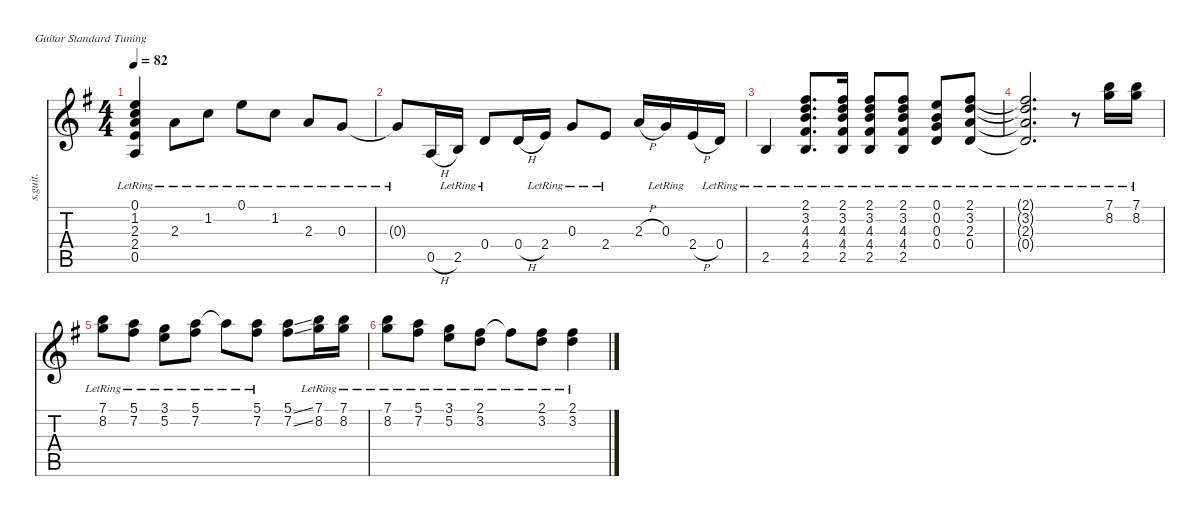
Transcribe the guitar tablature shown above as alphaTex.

\defaultSystemsLayout 4
\hideDynamics
\bracketExtendMode nobrackets
\track ("Guitar Acoustic 2" "s.guit.") {solo instrument acousticguitarsteel}
\staff {score tabs}
\tuning (E4 B3 G3 D3 A2 E2)
\ts (4 4)
\tempo 82
\clef g2
\ks eminor
(0.1{lr acc forcenatural} 1.2{lr acc forcenatural} 2.3{lr acc forcenatural} 2.4{lr acc forcenatural} 0.5{lr acc forcenatural}).4{dy mf beam Up} 2.3{lr acc forcenatural}.8{beam Down} 1.2{lr acc forcenatural}.8{beam Down} 0.1{lr acc forcenatural}.8{beam Down} 1.2{lr acc forcenatural}.8{beam Down} 2.3{lr acc forcenatural}.8{beam Up} 0.3{lr acc forcenatural}.8{beam Up} |
0.3{lr t acc forcenatural}.8{beam Up} 0.5{h acc forcenatural}.16{beam Up} 2.5{lr acc forcenatural}.16{beam Up} 0.4{lr acc forcenatural}.8{beam Up} 0.4{h acc forcenatural}.16{beam Up} 2.4{lr acc forcenatural}.16{beam Up} 0.3{lr acc forcenatural}.8{beam Up} 2.4{lr acc forcenatural}.8{beam Up} 2.3{h acc forcenatural}.16{beam Up} 0.3{lr acc forcenatural}.16{beam Up} 2.4{h acc forcenatural}.16{beam Up} 0.4{lr acc forcenatural}.16{beam Up} |
2.5{lr acc forcenatural}.4{beam Up} (2.1{lr acc #} 3.2{lr acc forcenatural} 4.3{lr acc forcenatural} 4.4{lr acc #} 2.5{lr acc forcenatural}).8{d beam Up} (2.1{lr acc #} 3.2{lr acc forcenatural} 4.3{lr acc forcenatural} 4.4{lr acc #} 2.5{lr acc forcenatural}).16{beam Up} (2.1{lr acc #} 3.2{lr acc forcenatural} 4.3{lr acc forcenatural} 4.4{lr acc #} 2.5{lr acc forcenatural}).8{beam Up} (2.1{lr acc #} 3.2{lr acc forcenatural} 4.3{lr acc forcenatural} 4.4{lr acc #} 2.5{lr acc forcenatural}).8{beam Up} (0.1{lr acc forcenatural} 0.2{lr acc forcenatural} 0.3{lr acc forcenatural} 0.4{lr acc forcenatural}).8{beam Up} (2.1{lr acc #} 3.2{lr acc forcenatural} 2.3{lr acc forcenatural} 0.4{lr acc forcenatural}).8{beam Up} |
(2.1{lr t acc #} 3.2{lr t acc forcenatural} 2.3{lr t acc forcenatural} 0.4{lr t acc forcenatural}).2{d beam Up} r.8{beam Down} (7.1{lr acc forcenatural} 8.2{lr acc forcenatural}).16{beam Down} (7.1{lr acc forcenatural} 8.2{lr acc forcenatural}).16{beam Down} |
(7.1{lr acc forcenatural} 8.2{lr acc forcenatural}).8{beam Down} (5.1{lr acc forcenatural} 7.2{lr acc #}).8{beam Down} (3.1{lr acc forcenatural} 5.2{lr acc forcenatural}).8{beam Down} (5.1{lr acc forcenatural} 7.2{lr acc #}).8{beam Down} 5.1{lr t acc forcenatural}.8{beam Down} (5.1{lr acc forcenatural} 7.2{lr acc #}).8{beam Down} (5.1{ss acc forcenatural} 7.2{ss acc #}).8{beam Down} (7.1{lr acc forcenatural} 8.2{lr acc forcenatural}).16{beam Down} (7.1{lr acc forcenatural} 8.2{lr acc forcenatural}).16{beam Down} |
(7.1{lr acc forcenatural} 8.2{lr acc forcenatural}).8{beam Down} (5.1{lr acc forcenatural} 7.2{lr acc #}).8{beam Down} (3.1{lr acc forcenatural} 5.2{lr acc forcenatural}).8{beam Down} (2.1{lr acc #} 3.2{lr acc forcenatural}).8{beam Down} 2.1{lr t acc #}.8{beam Down} (2.1{lr acc #} 3.2{lr acc forcenatural}).8{beam Down} (2.1{lr acc #} 3.2{lr acc forcenatural}).4{beam Down}
